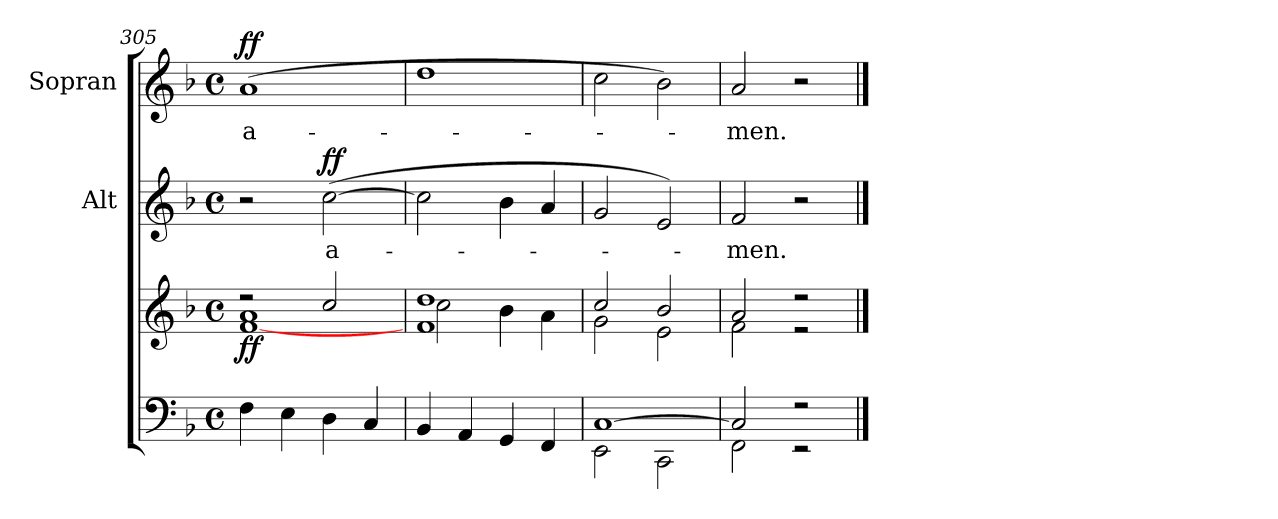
**kern	**kern	**dynam	**kern	**text	**dynam	**kern	**text	**dynam
*part3	*part3	*part3	*part2	*part2	*part2	*part1	*part1	*part1
*staff4	*staff3	*staff3/4	*staff2	*staff2	*staff2	*staff1	*staff1	*staff1
*	*	*	*I"Alt	*	*	*I"Sopran	*	*
*	*	*	*I'A.	*	*	*I'S.	*	*
*clefF4	*clefG2	*	*clefG2	*	*	*clefG2	*	*
*k[b-]	*k[b-]	*	*k[b-]	*	*	*k[b-]	*	*
*F:	*F:	*	*F:	*	*	*F:	*	*
*M4/4	*M4/4	*	*M4/4	*	*	*M4/4	*	*
*met(c)	*met(c)	*	*met(c)	*	*	*met(c)	*	*
=305	=305	=305	=305	=305	=305	=305	=305	=305
*	*^	*	*	*	*	*	*	*
!	!	!	!LO:DY:b	!	!	!	!	!LO:LY:b	!LO:DY:a
4F\	2rdd	[<1f 1a	ff	2r	.	.	(>1a	a-	ff
4E\	.	.	.	.	.	.	.	.	.
!	!	!	!	!	!LO:LY:b	!LO:DY:a	!	!	!
4D\	2cc/	.	.	(>[2cc\	a-	ff	.	.	.
4C/	.	.	.	.	.	.	.	.	.
=306	=306	=306	=306	=306	=306	=306	=306	=306	=306
4BB-/	1f 1dd	2cc\	.	2cc\]	.	.	1dd	.	.
4AA/	.	.	.	.	.	.	.	.	.
4GG/	.	4b-\	.	4b-\	.	.	.	.	.
4FF/	.	4a\	.	4a/	.	.	.	.	.
=307	=307	=307	=307	=307	=307	=307	=307	=307	=307
*^	*	*	*	*	*	*	*	*	*
[>1C	2EE\	2cc/	2g\	.	2g/	.	.	2cc\	.	.
.	2CC\	2b-/	2e\	.	2e/)	.	.	2b-\)	.	.
=308	=308	=308	=308	=308	=308	=308	=308	=308	=308	=308
!	!	!	!	!	!	!LO:LY:b	!	!	!LO:LY:b	!
2C/]	2FF\	2a/	2f\	.	2f/	-men.	.	2a/	-men.	.
2r	2r	2r	2r	.	2r	.	.	2r	.	.
*v	*v	*	*	*	*	*	*	*	*	*
*	*v	*v	*	*	*	*	*	*	*
==	==	==	==	==	==	==	==	==
*-	*-	*-	*-	*-	*-	*-	*-	*-
